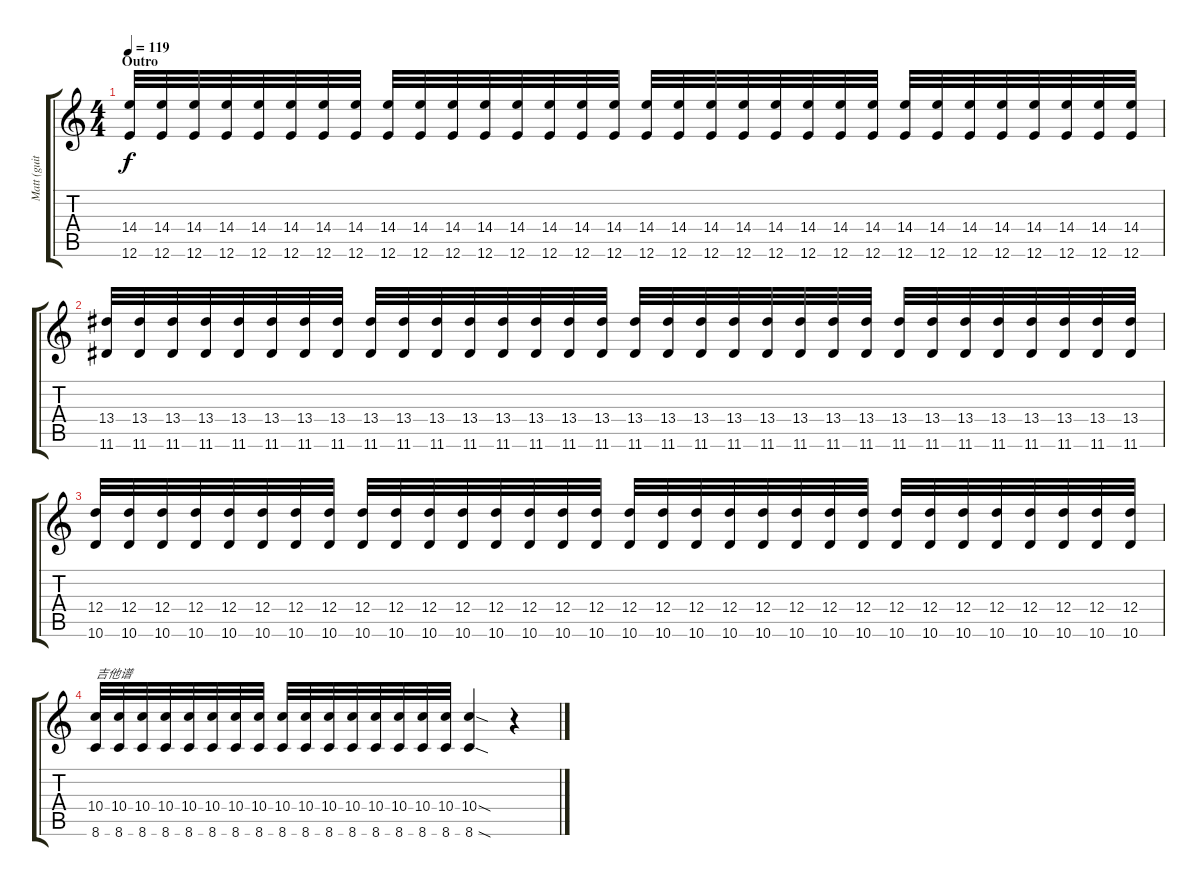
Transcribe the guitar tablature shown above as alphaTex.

\track ("Matt (guitar 2)" "Matt (guit") {instrument distortionguitar}
\staff {score tabs}
\tuning (E4 B3 G3 D3 A2 E2) {hide}
\ts (4 4)
\section ("" "Outro")
\tempo 119
\clef g2
\ks c
(14.4 12.6).32{dy f} (14.4 12.6).32 (14.4 12.6).32 (14.4 12.6).32 (14.4 12.6).32 (14.4 12.6).32 (14.4 12.6).32 (14.4 12.6).32 (14.4 12.6).32 (14.4 12.6).32 (14.4 12.6).32 (14.4 12.6).32 (14.4 12.6).32 (14.4 12.6).32 (14.4 12.6).32 (14.4 12.6).32 (14.4 12.6).32 (14.4 12.6).32 (14.4 12.6).32 (14.4 12.6).32 (14.4 12.6).32 (14.4 12.6).32 (14.4 12.6).32 (14.4 12.6).32 (14.4 12.6).32 (14.4 12.6).32 (14.4 12.6).32 (14.4 12.6).32 (14.4 12.6).32 (14.4 12.6).32 (14.4 12.6).32 (14.4 12.6).32 |
(13.4 11.6).32 (13.4 11.6).32 (13.4 11.6).32 (13.4 11.6).32 (13.4 11.6).32 (13.4 11.6).32 (13.4 11.6).32 (13.4 11.6).32 (13.4 11.6).32 (13.4 11.6).32 (13.4 11.6).32 (13.4 11.6).32 (13.4 11.6).32 (13.4 11.6).32 (13.4 11.6).32 (13.4 11.6).32 (13.4 11.6).32 (13.4 11.6).32 (13.4 11.6).32 (13.4 11.6).32 (13.4 11.6).32 (13.4 11.6).32 (13.4 11.6).32 (13.4 11.6).32 (13.4 11.6).32 (13.4 11.6).32 (13.4 11.6).32 (13.4 11.6).32 (13.4 11.6).32 (13.4 11.6).32 (13.4 11.6).32 (13.4 11.6).32 |
(12.4 10.6).32 (12.4 10.6).32 (12.4 10.6).32 (12.4 10.6).32 (12.4 10.6).32 (12.4 10.6).32 (12.4 10.6).32 (12.4 10.6).32 (12.4 10.6).32 (12.4 10.6).32 (12.4 10.6).32 (12.4 10.6).32 (12.4 10.6).32 (12.4 10.6).32 (12.4 10.6).32 (12.4 10.6).32 (12.4 10.6).32 (12.4 10.6).32 (12.4 10.6).32 (12.4 10.6).32 (12.4 10.6).32 (12.4 10.6).32 (12.4 10.6).32 (12.4 10.6).32 (12.4 10.6).32 (12.4 10.6).32 (12.4 10.6).32 (12.4 10.6).32 (12.4 10.6).32 (12.4 10.6).32 (12.4 10.6).32 (12.4 10.6).32 |
(10.4 8.6).32{txt "吉他谱"} (10.4 8.6).32 (10.4 8.6).32 (10.4 8.6).32 (10.4 8.6).32 (10.4 8.6).32 (10.4 8.6).32 (10.4 8.6).32 (10.4 8.6).32 (10.4 8.6).32 (10.4 8.6).32 (10.4 8.6).32 (10.4 8.6).32 (10.4 8.6).32 (10.4 8.6).32 (10.4 8.6).32 (10.4{sod} 8.6{sod}).4 r.4
